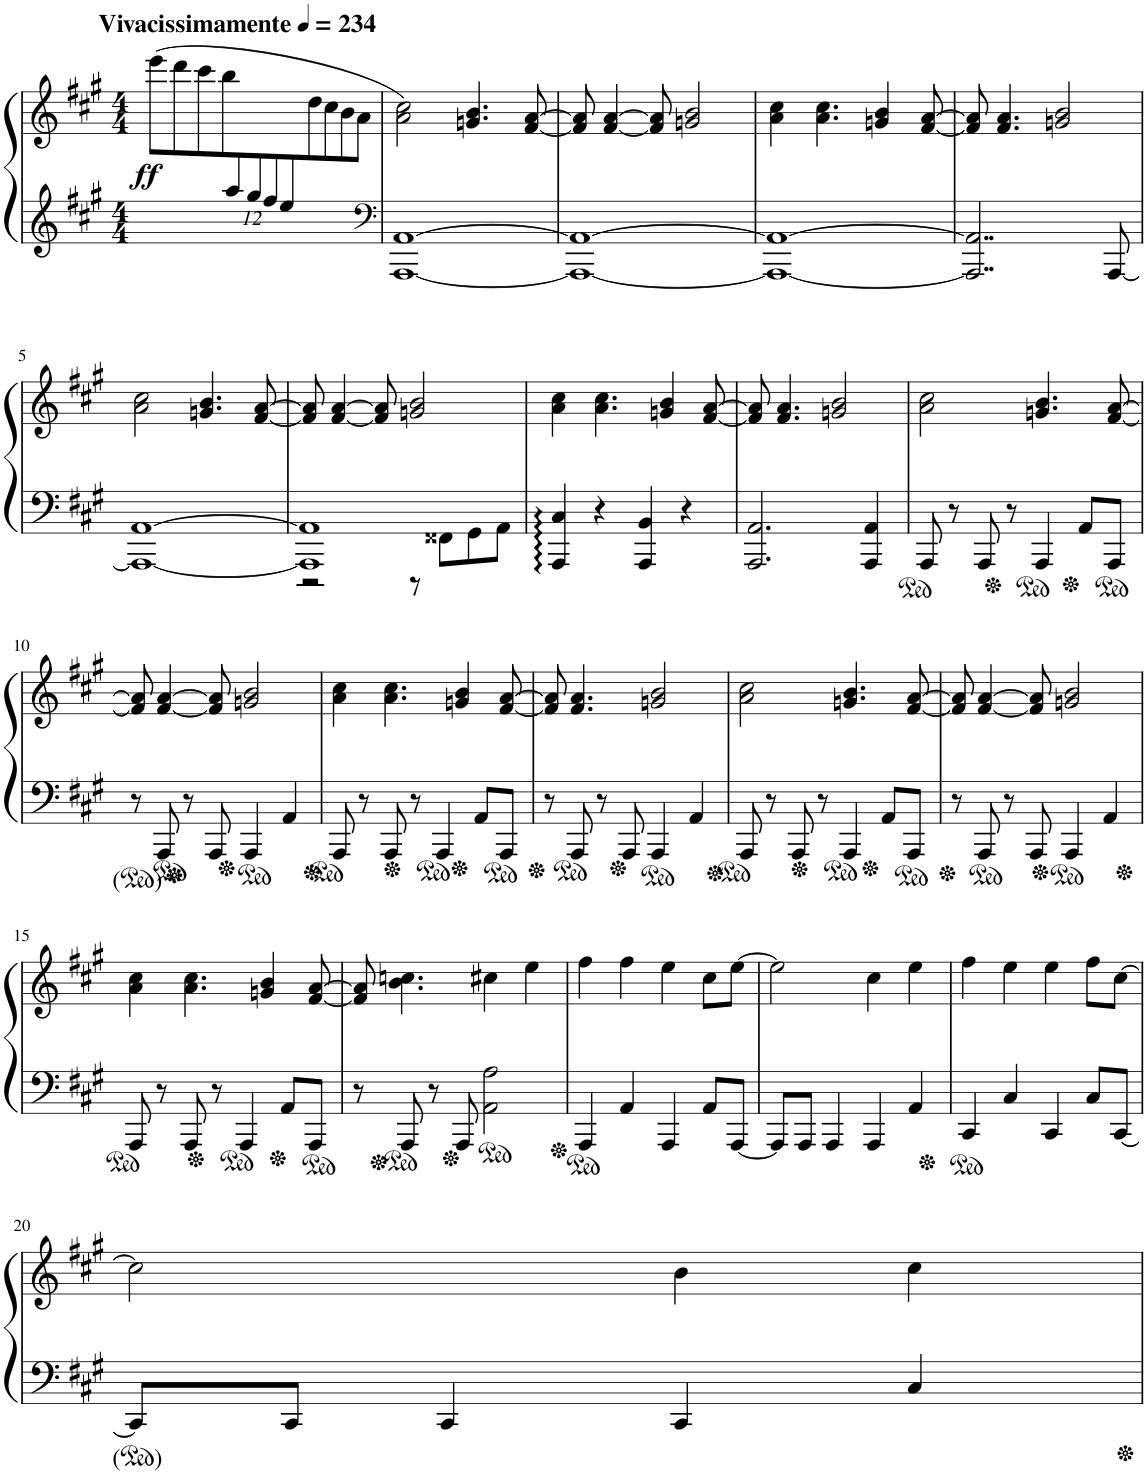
**kern	**kern	**dynam
*part1	*part1	*part1
*staff2	*staff1	*staff1/2
*I"ピアノ	*	*
*clefG2	*clefG2	*
*k[f#c#g#]	*k[f#c#g#]	*
*M4/4	*M4/4	*
*MM234	*MM234	*
=	=	=
*^	*	*
*	*	*Xbrackettup	*
!	!	!LO:TX:a:B:t=Vivacissimamente	!
!	!	!	!LO:DY:b
6ryy	2ryy	(24eee\L	ff
.	.	24ddd\	.
.	.	24ccc#\	.
.	.	24bb\	.
24aa/	.	6ryy	.
24gg#/	.	.	.
24ff#/	.	.	.
24ee/	.	.	.
6ryy	.	24dd\	.
.	.	24cc#\	.
.	.	24b\	.
.	.	24a\J	.
*v	*v	*	*
=1	=1	=1
*clefF4	*	*
[1AAA [1AA	2a\ 2cc#\)	.
.	4.gn/ 4.b/	.
.	[8f#/ [8a/	.
=2	=2	=2
1AAA_ 1AA_	8f#/] 8a/]	.
.	[4f#/ [4a/	.
.	8f#/] 8a/]	.
.	2gn/ 2b/	.
=3	=3	=3
1AAA_ 1AA_	4a\ 4cc#\	.
.	4.a\ 4.cc#\	.
.	4gn/ 4b/	.
.	[8f#/ [8a/	.
=4	=4	=4
2..AAA/] 2..AA/]	8f#/] 8a/]	.
.	4.f#/ 4.a/	.
.	2gn/ 2b/	.
[8AAA/	.	.
!!LO:LB:g=z
=5	=5	=5
1AAA_ [1AA	2a\ 2cc#\	.
.	4.gn/ 4.b/	.
.	[8f#/ [8a/	.
=6	=6	=6
*^	*	*
1AAA] 1AA]	2r	8f#/] 8a/]	.
.	.	[4f#/ [4a/	.
.	.	8f#/] 8a/]	.
.	8r	2gn/ 2b/	.
.	8FF##X\L	.	.
.	8GG#\	.	.
.	8AA\J	.	.
*v	*v	*	*
=7	=7	=7
4AAA/: 4C#/:	4a\ 4cc#\	.
4r	4.a\ 4.cc#\	.
4AAA/ 4BB/	.	.
.	4gn/ 4b/	.
4r	.	.
.	[8f#/ [8a/	.
=8	=8	=8
2.AAA/ 2.AA/	8f#/] 8a/]	.
.	4.f#/ 4.a/	.
.	2gn/ 2b/	.
4AAA/ 4AA/	.	.
=9	=9	=9
8AAA/	2a\ 2cc#\	.
8r	.	.
8AAA/	.	.
8r	.	.
4AAA/	4.gn/ 4.b/	.
8AA/L	.	.
8AAA/J	[8f#/ [8a/	.
!!LO:LB:g=z
=10	=10	=10
8r	8f#/] 8a/]	.
8AAA/	[4f#/ [4a/	.
8r	.	.
8AAA/	8f#/] 8a/]	.
4AAA/	2gn/ 2b/	.
4AA/	.	.
=11	=11	=11
8AAA/	4a\ 4cc#\	.
8r	.	.
8AAA/	4.a\ 4.cc#\	.
8r	.	.
4AAA/	.	.
.	4gn/ 4b/	.
8AA/L	.	.
8AAA/J	[8f#/ [8a/	.
=12	=12	=12
8r	8f#/] 8a/]	.
8AAA/	4.f#/ 4.a/	.
8r	.	.
8AAA/	.	.
4AAA/	2gn/ 2b/	.
4AA/	.	.
=13	=13	=13
8AAA/	2a\ 2cc#\	.
8r	.	.
8AAA/	.	.
8r	.	.
4AAA/	4.gn/ 4.b/	.
8AA/L	.	.
8AAA/J	[8f#/ [8a/	.
=14	=14	=14
8r	8f#/] 8a/]	.
8AAA/	[4f#/ [4a/	.
8r	.	.
8AAA/	8f#/] 8a/]	.
4AAA/	2gn/ 2b/	.
4AA/	.	.
!!LO:LB:g=z
=15	=15	=15
8AAA/	4a\ 4cc#\	.
8r	.	.
8AAA/	4.a\ 4.cc#\	.
8r	.	.
4AAA/	.	.
.	4gn/ 4b/	.
8AA/L	.	.
8AAA/J	[8f#/ [8a/	.
=16	=16	=16
8r	8f#/] 8a/]	.
8AAA/	4.b\ 4.ccn\	.
8r	.	.
8AAA/	.	.
2AA\ 2A\	4cc#X\	.
.	4ee\	.
=17	=17	=17
4AAA/	4ff#\	.
4AA/	4ff#\	.
4AAA/	4ee\	.
8AA/L	8cc#\L	.
[8AAA/J	[8ee\J	.
=18	=18	=18
8AAA/L]	2ee\]	.
8AAA/J	.	.
4AAA/	.	.
4AAA/	4cc#\	.
4AA/	4ee\	.
=19	=19	=19
4CC#/	4ff#\	.
4C#/	4ee\	.
4CC#/	4ee\	.
8C#/L	8ff#\L	.
[8CC#/J	[8cc#\J	.
!!LO:LB:g=z
=20	=20	=20
8CC#/L]	2cc#\]	.
8CC#/J	.	.
4CC#/	.	.
4CC#/	4b\	.
4C#/	4cc#\	.
=	=	=
*-	*-	*-
